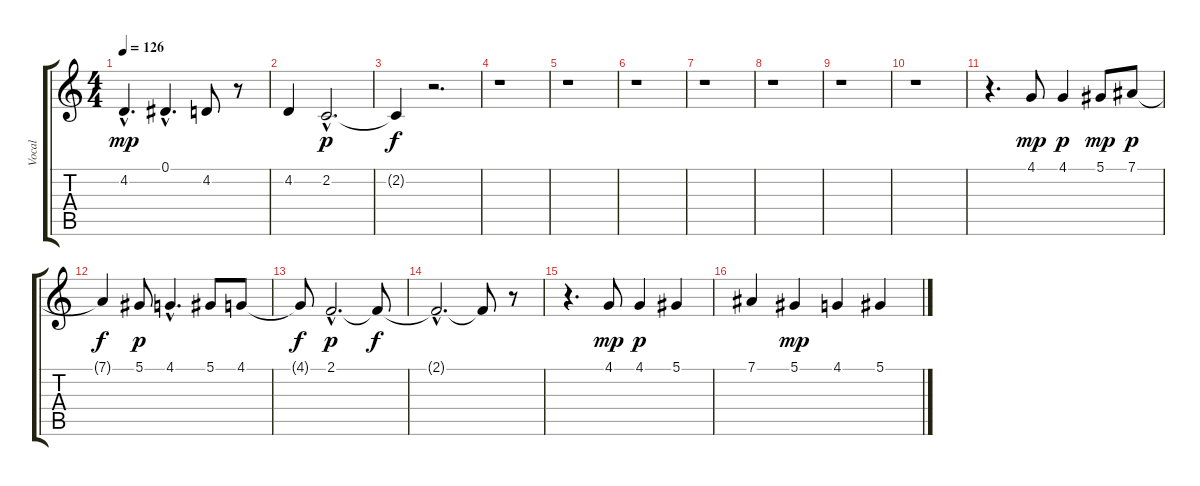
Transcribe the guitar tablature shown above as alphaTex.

\track ("Vocal" "Vocal") {instrument cello}
\staff {score tabs}
\tuning (Eb4 Bb3 Gb3 Db3 Ab2 Eb2) {hide}
\ts (4 4)
\tempo 126
\clef g2
\ks c
4.2{hac}.4{d dy mp} 0.1{hac}.4{d} 4.2.8 r.8 |
4.2.4 2.2{hac}.2{d dy p} |
2.2{t}.4{dy f} r.2{d} |
r.1 |
r.1 |
r.1 |
r.1 |
r.1 |
r.1 |
r.1 |
r.4{d} 4.1.8{dy mp} 4.1.4{dy p} 5.1.8{dy mp} 7.1.8{dy p} |
7.1{t}.4{dy f} 5.1.8{dy p} 4.1{hac}.4{d} 5.1.8 4.1.8 |
4.1{t}.8{dy f} 2.1{hac}.2{d dy p} 2.1{t}.8{dy f} |
2.1{hac t}.2{d} 2.1{t}.8 r.8 |
r.4{d} 4.1.8{dy mp} 4.1.4{dy p} 5.1.4 |
7.1.4 5.1.4{dy mp} 4.1.4 5.1.4
